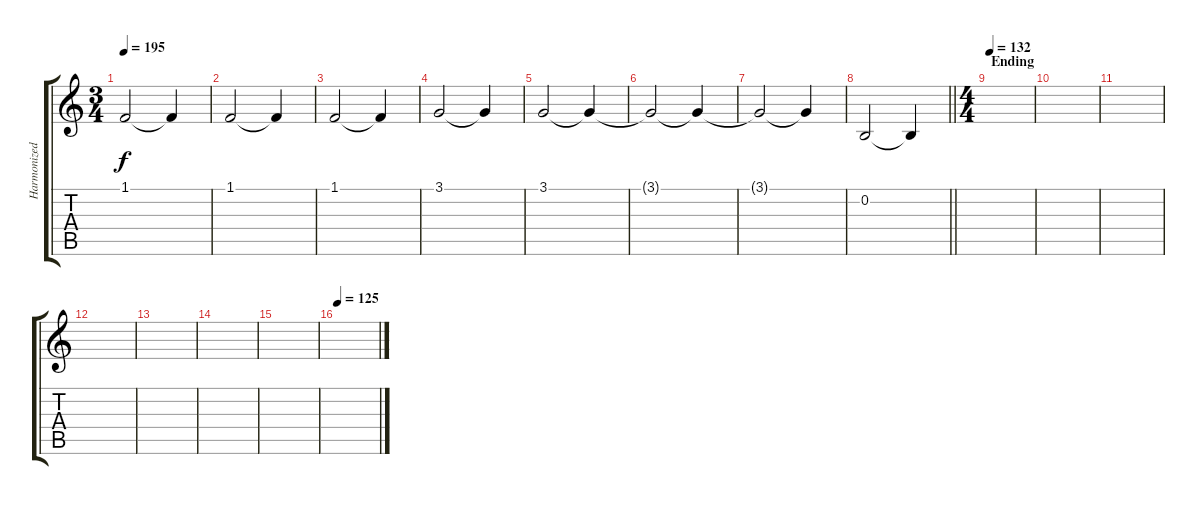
\track ("Harmonized Voice" "Harmonized") {instrument lead2sawtooth}
\staff {score tabs}
\tuning (E4 B3 G3 D3 A2 E2) {hide}
\ts (3 4)
\tempo 195
\clef g2
\ks c
1.1.2{dy f volume 13} 1.1{t}.4 |
1.1.2 1.1{t}.4 |
1.1.2 1.1{t}.4 |
3.1.2 3.1{t}.4 |
3.1.2 3.1{t}.4 |
3.1{t}.2{volume 5} 3.1{t}.4 |
3.1{t}.2 3.1{t}.4 |
\barLineRight lightlight
0.2.2 0.2{t}.4 |
\ts (4 4)
\section ("" "Ending")
\tempo 132
|
|
|
|
|
|
|
\tempo 125
